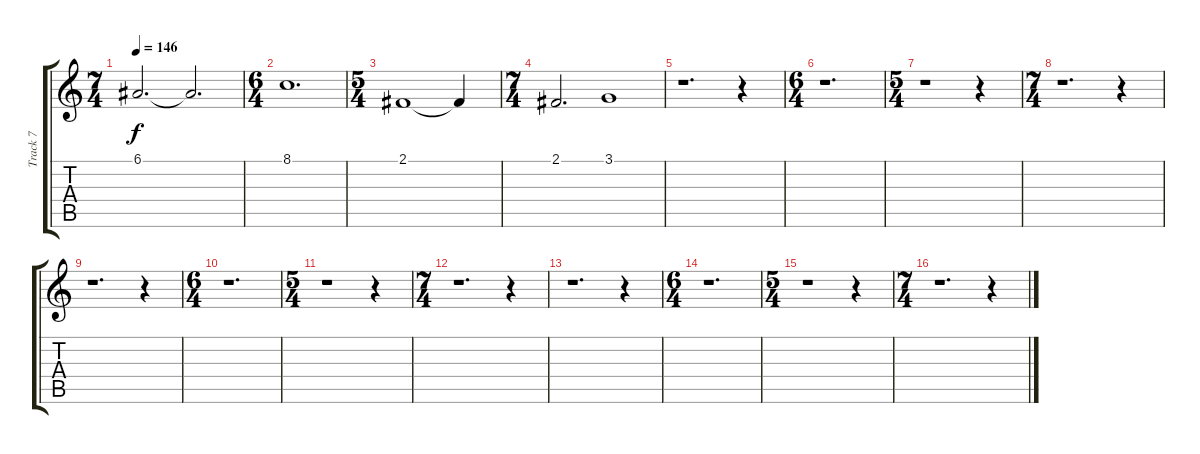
\track ("Track 7" "Track 7") {instrument acousticgrandpiano}
\staff {score tabs}
\tuning (E4 B3 G3 D3 A2 E2) {hide}
\ts (7 4)
\tempo 146
\clef g2
\ks c
6.1.2{d dy f} 6.1{t}.2{d} |
\ts (6 4)
8.1.1{d} |
\ts (5 4)
2.1.1 2.1{t}.4 |
\ts (7 4)
2.1.2{d} 3.1.1 |
r.1{d} r.4 |
\ts (6 4)
r.1{d} |
\ts (5 4)
r.1 r.4 |
\ts (7 4)
r.1{d} r.4 |
r.1{d} r.4 |
\ts (6 4)
r.1{d} |
\ts (5 4)
r.1 r.4 |
\ts (7 4)
r.1{d} r.4 |
r.1{d} r.4 |
\ts (6 4)
r.1{d} |
\ts (5 4)
r.1 r.4 |
\ts (7 4)
r.1{d} r.4
